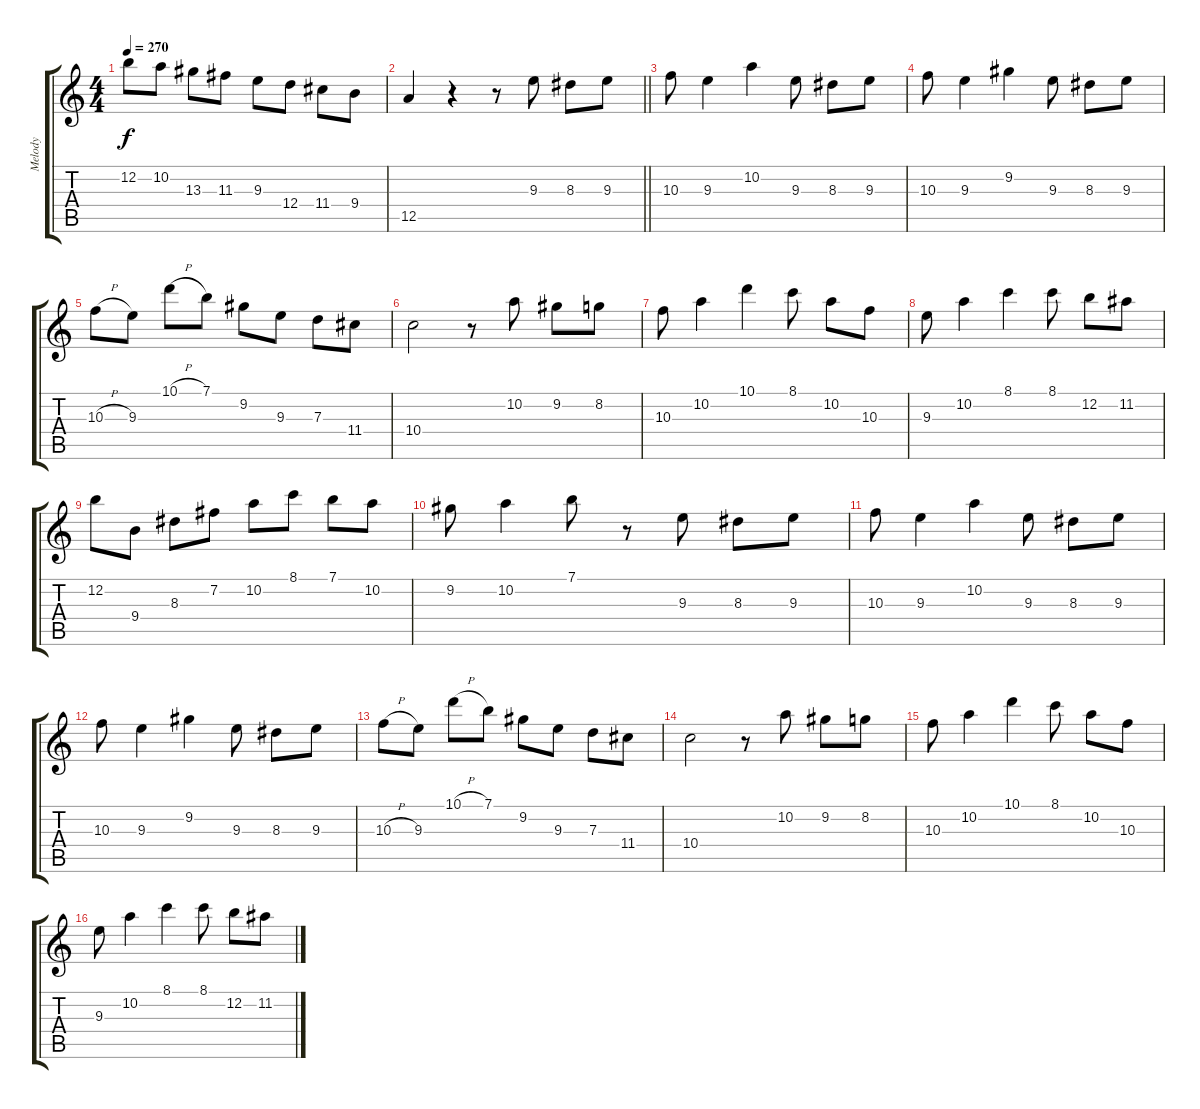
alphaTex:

\track ("Melody" "Melody") {instrument acousticguitarsteel}
\staff {score tabs}
\tuning (E4 B3 G3 D3 A2 E2) {hide}
\ts (4 4)
\tempo 270
\clef g2
\ks c
12.2.8{dy f} 10.2.8 13.3.8 11.3.8 9.3.8 12.4.8 11.4.8 9.4.8 |
\barLineRight lightlight
12.5.4 r.4 r.8 9.3.8 8.3.8 9.3.8 |
10.3.8 9.3.4 10.2.4 9.3.8 8.3.8 9.3.8 |
10.3.8 9.3.4 9.2.4 9.3.8 8.3.8 9.3.8 |
10.3{h}.8 9.3.8 10.1{h}.8 7.1.8 9.2.8 9.3.8 7.3.8 11.4.8 |
10.4.2 r.8 10.2.8 9.2.8 8.2.8 |
10.3.8 10.2.4 10.1.4 8.1.8 10.2.8 10.3.8 |
9.3.8 10.2.4 8.1.4 8.1.8 12.2.8 11.2.8 |
12.2.8 9.4.8 8.3.8 7.2.8 10.2.8 8.1.8 7.1.8 10.2.8 |
9.2.8 10.2.4 7.1.8 r.8 9.3.8 8.3.8 9.3.8 |
10.3.8 9.3.4 10.2.4 9.3.8 8.3.8 9.3.8 |
10.3.8 9.3.4 9.2.4 9.3.8 8.3.8 9.3.8 |
10.3{h}.8 9.3.8 10.1{h}.8 7.1.8 9.2.8 9.3.8 7.3.8 11.4.8 |
10.4.2 r.8 10.2.8 9.2.8 8.2.8 |
10.3.8 10.2.4 10.1.4 8.1.8 10.2.8 10.3.8 |
9.3.8 10.2.4 8.1.4 8.1.8 12.2.8 11.2.8
